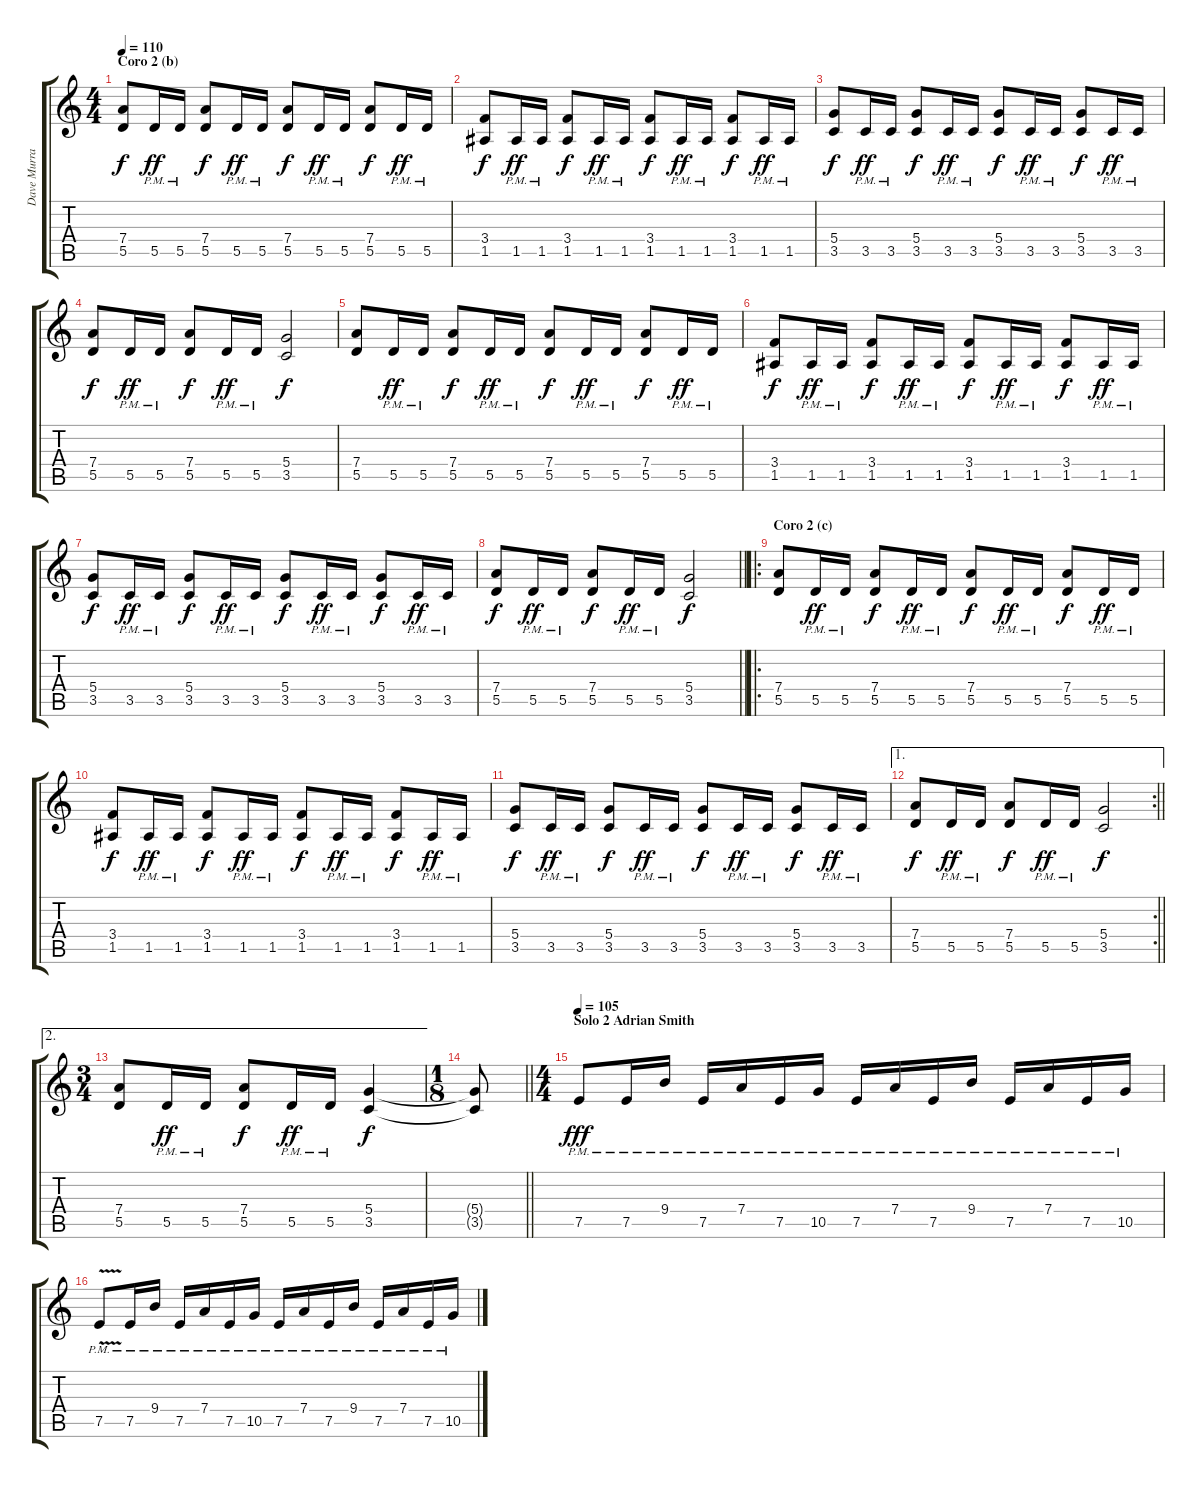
\track ("Dave Murray" "Dave Murra") {instrument distortionguitar}
\staff {score tabs}
\tuning (E4 B3 G3 D3 A2 E2) {hide}
\ts (4 4)
\section ("" "Coro 2 (b)")
\tempo 110
\clef g2
\ks c
(7.4 5.5).8{dy f} 5.5{pm}.16{dy ff} 5.5{pm}.16 (7.4 5.5).8{dy f} 5.5{pm}.16{dy ff} 5.5{pm}.16 (7.4 5.5).8{dy f} 5.5{pm}.16{dy ff} 5.5{pm}.16 (7.4 5.5).8{dy f} 5.5{pm}.16{dy ff} 5.5{pm}.16 |
(3.4 1.5).8{dy f} 1.5{pm}.16{dy ff} 1.5{pm}.16 (3.4 1.5).8{dy f} 1.5{pm}.16{dy ff} 1.5{pm}.16 (3.4 1.5).8{dy f} 1.5{pm}.16{dy ff} 1.5{pm}.16 (3.4 1.5).8{dy f} 1.5{pm}.16{dy ff} 1.5{pm}.16 |
(5.4 3.5).8{dy f} 3.5{pm}.16{dy ff} 3.5{pm}.16 (5.4 3.5).8{dy f} 3.5{pm}.16{dy ff} 3.5{pm}.16 (5.4 3.5).8{dy f} 3.5{pm}.16{dy ff} 3.5{pm}.16 (5.4 3.5).8{dy f} 3.5{pm}.16{dy ff} 3.5{pm}.16 |
(7.4 5.5).8{dy f} 5.5{pm}.16{dy ff} 5.5{pm}.16 (7.4 5.5).8{dy f} 5.5{pm}.16{dy ff} 5.5{pm}.16 (5.4 3.5).2{dy f} |
(7.4 5.5).8 5.5{pm}.16{dy ff} 5.5{pm}.16 (7.4 5.5).8{dy f} 5.5{pm}.16{dy ff} 5.5{pm}.16 (7.4 5.5).8{dy f} 5.5{pm}.16{dy ff} 5.5{pm}.16 (7.4 5.5).8{dy f} 5.5{pm}.16{dy ff} 5.5{pm}.16 |
(3.4 1.5).8{dy f} 1.5{pm}.16{dy ff} 1.5{pm}.16 (3.4 1.5).8{dy f} 1.5{pm}.16{dy ff} 1.5{pm}.16 (3.4 1.5).8{dy f} 1.5{pm}.16{dy ff} 1.5{pm}.16 (3.4 1.5).8{dy f} 1.5{pm}.16{dy ff} 1.5{pm}.16 |
(5.4 3.5).8{dy f} 3.5{pm}.16{dy ff} 3.5{pm}.16 (5.4 3.5).8{dy f} 3.5{pm}.16{dy ff} 3.5{pm}.16 (5.4 3.5).8{dy f} 3.5{pm}.16{dy ff} 3.5{pm}.16 (5.4 3.5).8{dy f} 3.5{pm}.16{dy ff} 3.5{pm}.16 |
\barLineRight lightlight
(7.4 5.5).8{dy f} 5.5{pm}.16{dy ff} 5.5{pm}.16 (7.4 5.5).8{dy f} 5.5{pm}.16{dy ff} 5.5{pm}.16 (5.4 3.5).2{dy f} |
\ro
\section ("" "Coro 2 (c)")
(7.4 5.5).8 5.5{pm}.16{dy ff} 5.5{pm}.16 (7.4 5.5).8{dy f} 5.5{pm}.16{dy ff} 5.5{pm}.16 (7.4 5.5).8{dy f} 5.5{pm}.16{dy ff} 5.5{pm}.16 (7.4 5.5).8{dy f} 5.5{pm}.16{dy ff} 5.5{pm}.16 |
(3.4 1.5).8{dy f} 1.5{pm}.16{dy ff} 1.5{pm}.16 (3.4 1.5).8{dy f} 1.5{pm}.16{dy ff} 1.5{pm}.16 (3.4 1.5).8{dy f} 1.5{pm}.16{dy ff} 1.5{pm}.16 (3.4 1.5).8{dy f} 1.5{pm}.16{dy ff} 1.5{pm}.16 |
(5.4 3.5).8{dy f} 3.5{pm}.16{dy ff} 3.5{pm}.16 (5.4 3.5).8{dy f} 3.5{pm}.16{dy ff} 3.5{pm}.16 (5.4 3.5).8{dy f} 3.5{pm}.16{dy ff} 3.5{pm}.16 (5.4 3.5).8{dy f} 3.5{pm}.16{dy ff} 3.5{pm}.16 |
\ae 1
\rc 2
\barLineRight lightlight
(7.4 5.5).8{dy f} 5.5{pm}.16{dy ff} 5.5{pm}.16 (7.4 5.5).8{dy f} 5.5{pm}.16{dy ff} 5.5{pm}.16 (5.4 3.5).2{dy f} |
\ae 2
\ts (3 4)
(7.4 5.5).8 5.5{pm}.16{dy ff} 5.5{pm}.16 (7.4 5.5).8{dy f} 5.5{pm}.16{dy ff} 5.5{pm}.16 (5.4 3.5).4{dy f} |
\ts (1 8)
\barLineRight lightlight
(5.4{t} 3.5{t}).8 |
\ts (4 4)
\section ("" "Solo 2 Adrian Smith")
\tempo 105
7.5{pm}.8{dy fff} 7.5{pm}.16 9.4{pm}.16 7.5{pm}.16 7.4{pm}.16 7.5{pm}.16 10.5{pm}.16 7.5{pm}.16 7.4{pm}.16 7.5{pm}.16 9.4{pm}.16 7.5{pm}.16 7.4{pm}.16 7.5{pm}.16 10.5{pm}.16 |
7.5{v pm}.8 7.5{pm}.16 9.4{pm}.16 7.5{pm}.16 7.4{pm}.16 7.5{pm}.16 10.5{pm}.16 7.5{pm}.16 7.4{pm}.16 7.5{pm}.16 9.4{pm}.16 7.5{pm}.16 7.4{pm}.16 7.5{pm}.16 10.5{pm}.16
